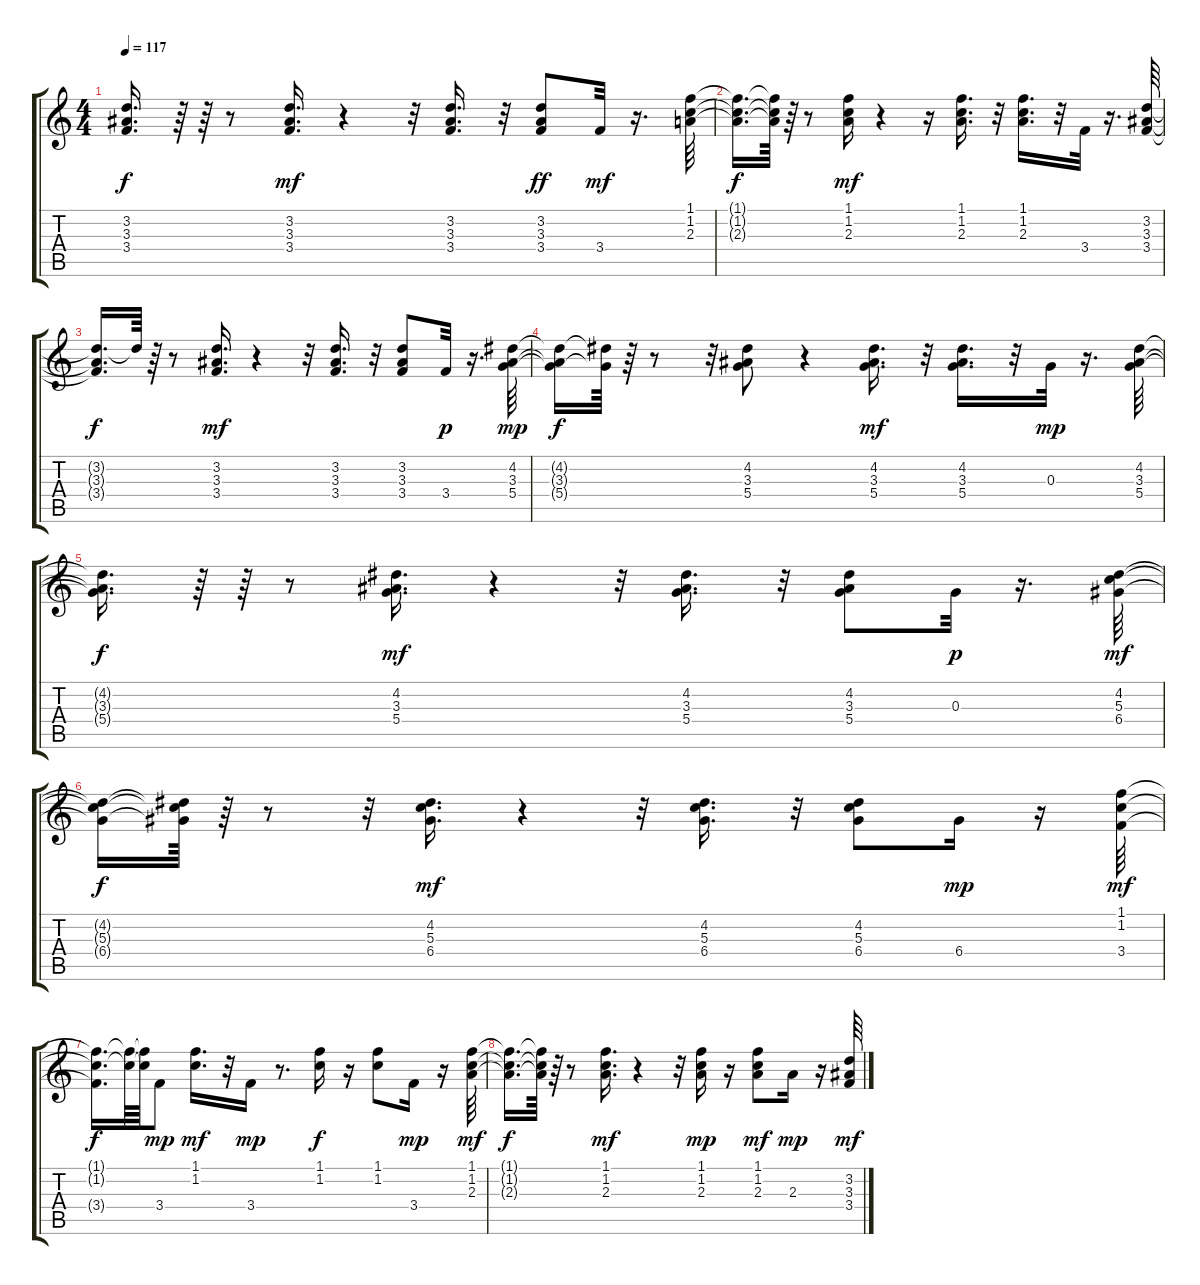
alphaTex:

\track "" {instrument acousticguitarsteel}
\staff {score tabs}
\tuning (E4 B3 G3 D3 A2 E2) {hide}
\ts (4 4)
\tempo 117
\clef g2
\ks c
(3.2{t} 3.3{t} 3.4{t}).16{d dy f} r.64 r.64 r.8 (3.2 3.3 3.4).16{d dy mf} r.4 r.32 (3.2 3.3 3.4).16{d} r.32 (3.2 3.3 3.4).8{dy ff} 3.4.32{dy mf} r.16{d} (1.1 1.2 2.3).64 |
(1.1{t} 1.2{t} 2.3{t}).16{d dy f} (1.1{t} 1.2{t} 2.3{t}).64 r.64 r.8 (1.1 1.2 2.3).16{dy mf} r.4 r.16 (1.1 1.2 2.3).16{d} r.32 (1.1 1.2 2.3).16{d} r.32 3.4.32 r.16{d} (3.2 3.3 3.4).64 |
(3.2{t} 3.3{t} 3.4{t}).16{d dy f} 3.2{t}.64 r.64 r.8 (3.2 3.3 3.4).16{d dy mf} r.4 r.32 (3.2 3.3 3.4).16{d} r.32 (3.2 3.3 3.4).8 3.4.32{dy p} r.16{d} (4.2 3.3 5.4).64{dy mp} |
(4.2{t} 3.3{t} 5.4{t}).16{dy f} (4.2{t} 5.4{t}).64 r.64 r.8 r.32 (4.2 3.3 5.4).8 r.4 (4.2 3.3 5.4).16{d dy mf} r.32 (4.2 3.3 5.4).16{d} r.32 0.3.32{dy mp} r.16{d} (4.2 3.3 5.4).64 |
(4.2{t} 3.3{t} 5.4{t}).16{d dy f} r.64 r.64 r.8 (4.2 3.3 5.4).16{d dy mf} r.4 r.32 (4.2 3.3 5.4).16{d} r.32 (4.2 3.3 5.4).8 0.3.32{dy p} r.16{d} (4.2 5.3 6.4).64{dy mf} |
(4.2{t} 5.3{t} 6.4{t}).16{dy f} (4.2{t} 5.3{t} 6.4{t}).64 r.64 r.8 r.32 (4.2 5.3 6.4).16{d dy mf} r.4 r.32 (4.2 5.3 6.4).16{d} r.32 (4.2 5.3 6.4).8 6.4.16{dy mp} r.16 (1.1 1.2 3.4).64{dy mf} |
(1.1{t} 1.2{t} 3.4{t}).16{d dy f} (1.1{t} 1.2{t}).64 (1.1{t} 1.2{t}).64 3.4.8{dy mp} (1.1 1.2).16{d dy mf} r.32 3.4.16{dy mp} r.8{d} (1.1 1.2).16{dy f} r.16 (1.1 1.2).8 3.4.16{dy mp} r.16 (1.1 1.2 2.3).64{dy mf} |
(1.1{t} 1.2{t} 2.3{t}).16{d dy f} (1.1{t} 1.2{t} 2.3{t}).64 r.64 r.8 (1.1 1.2 2.3).16{d dy mf} r.4 r.32 (1.1 1.2 2.3).16{dy mp} r.16 (1.1 1.2 2.3).8{dy mf} 2.3.16{dy mp} r.16 (3.2 3.3 3.4).64{dy mf}
